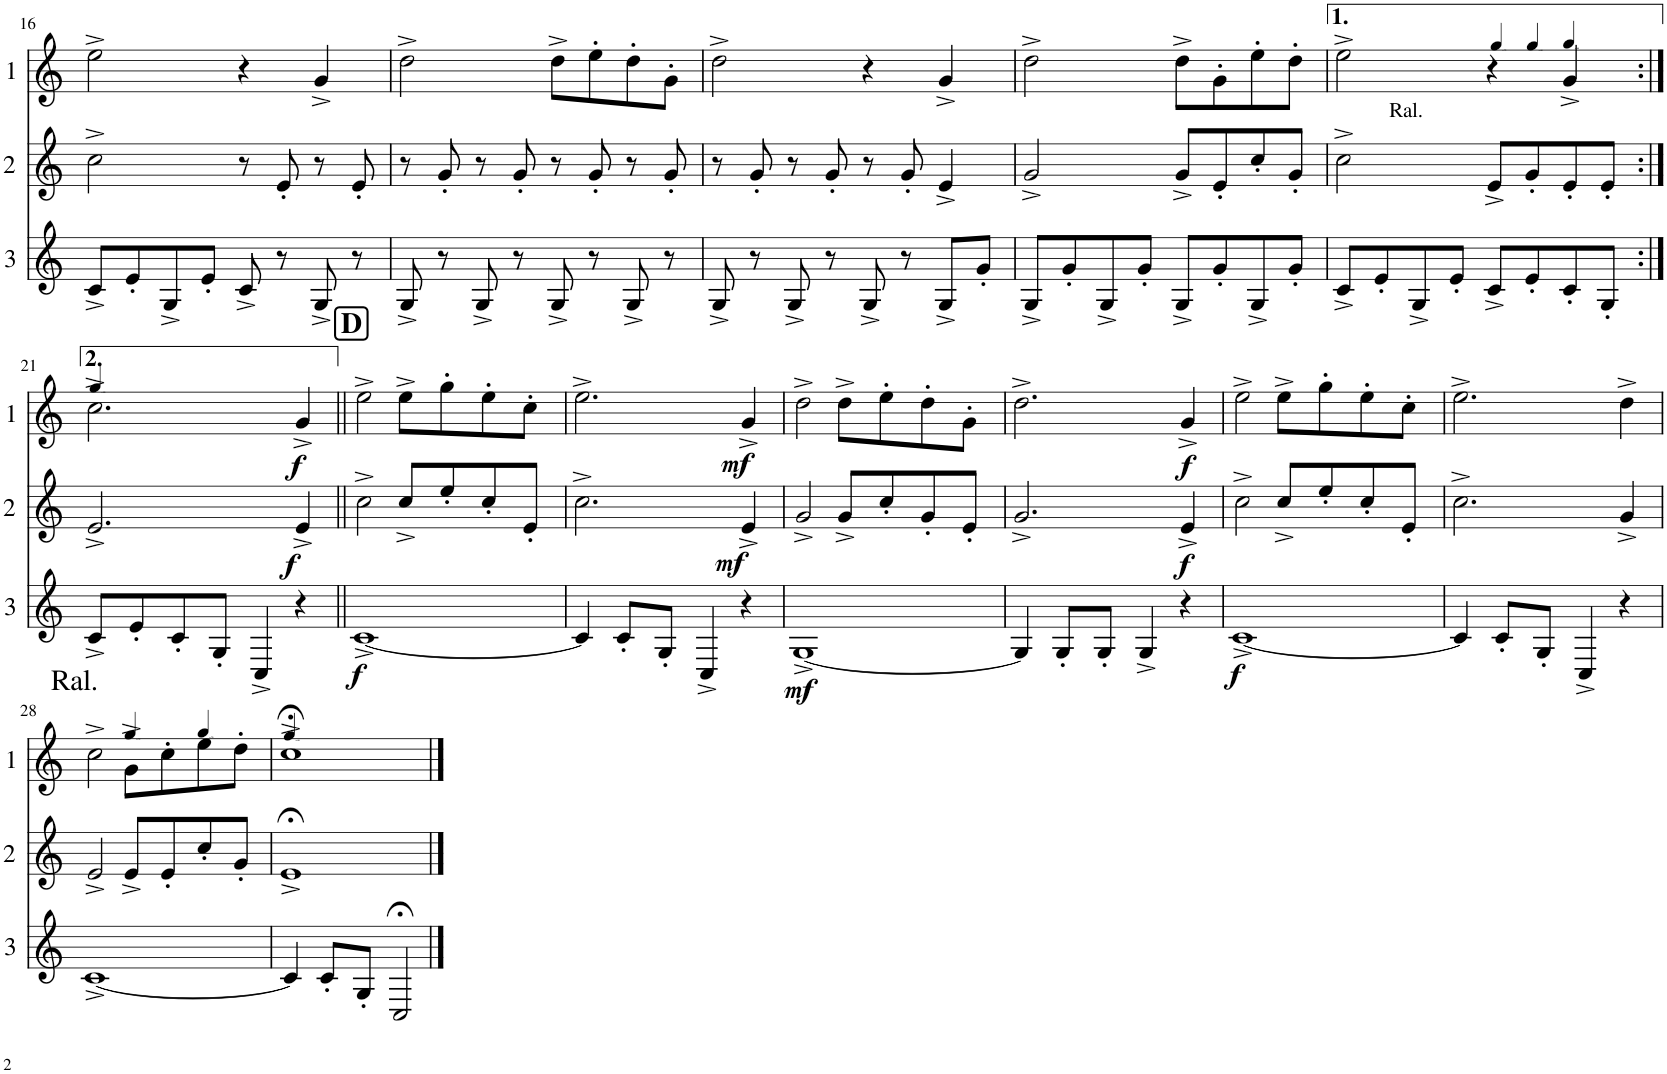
**kern	**dynam	**kern	**dynam	**kern	**dynam
*part3	*part3	*part2	*part2	*part1	*part1
*staff3	*staff3	*staff2	*staff2	*staff1	*staff1
*I"Cor 3	*	*I"Cor 2	*	*I"Cor 1	*
!!LO:PB:g=z
*clefG2	*	*clefG2	*	*clefG2	*
*Trd4c7	*	*Trd4c7	*	*Trd4c7	*
*k[]	*	*k[]	*	*k[]	*
*M4/4	*	*M4/4	*	*M4/4	*
=16	=16	=16	=16	=16	=16
8c^/L	.	2cc^\	.	2ee^\	.
8e'/	.	.	.	.	.
8G^/	.	.	.	.	.
8e'/J	.	.	.	.	.
8c^/	.	8r	.	4r	.
8r	.	8e'/	.	.	.
8G^/	.	8r	.	4g^/	.
8r	.	8e'/	.	.	.
=17	=17	=17	=17	=17	=17
8G^/	.	8r	.	2dd^\	.
8r	.	8g'/	.	.	.
8G^/	.	8r	.	.	.
8r	.	8g'/	.	.	.
8G^/	.	8r	.	8dd^\L	.
8r	.	8g'/	.	8ee'\	.
8G^/	.	8r	.	8dd'\	.
8r	.	8g'/	.	8g'\J	.
=18	=18	=18	=18	=18	=18
8G^/	.	8r	.	2dd^\	.
8r	.	8g'/	.	.	.
8G^/	.	8r	.	.	.
8r	.	8g'/	.	.	.
8G^/	.	8r	.	4r	.
8r	.	8g'/	.	.	.
8G^/L	.	4e^/	.	4g^/	.
8g'/J	.	.	.	.	.
=19	=19	=19	=19	=19	=19
8G^/L	.	2g^/	.	2dd^\	.
8g'/	.	.	.	.	.
8G^/	.	.	.	.	.
8g'/J	.	.	.	.	.
8G^/L	.	8g^/L	.	8dd^\L	.
8g'/	.	8e'/	.	8g'\	.
8G^/	.	8cc'/	.	8ee'\	.
8g'/J	.	8g'/J	.	8dd'\J	.
=20	=20	=20	=20	=20	=20
!	!	!LO:TX:a:t=Ral.	!	!	!
*	*	*	*	*^	*
8c^/L	.	2cc^\	.	2ee^\	2ryy	.
8e'/	.	.	.	.	.	.
8G^/	.	.	.	.	.	.
8e'/J	.	.	.	.	.	.
*	*	*	*	*MM72	*	*
8c^/L	.	8e^/L	.	4r	8ryy	.
*	*	*	*	*MM66	*	*
8e'/	.	8g'/	.	.	4.ryy	.
*	*	*	*	*MM60	*	*
8c'/	.	8e'/	.	4g^/	.	.
8G'/J	.	8e'/J	.	.	.	.
*	*	*	*	*v	*v	*
!!LO:LB:g=z
=21:|!	=21:|!	=21:|!	=21:|!	=21:|!	=21:|!
*	*	*	*	*MM80	*
8c^/L	.	2.e^/	.	2.cc^\	.
8e'/	.	.	.	.	.
8c'/	.	.	.	.	.
8G'/J	.	.	.	.	.
4C^/	.	.	.	.	.
!	!	!	!LO:DY:b	!	!LO:DY:b
4r	.	4e^/	f	4g^/	f
!!LO:REH:place=s1:a:B:cj:fs=14:t=D
=22||	=22||	=22||	=22||	=22||	=22||
!	!LO:DY:b	!	!	!	!
[1c^	f	2cc^\	.	2ee^\	.
.	.	8cc^/L	.	8ee^\L	.
.	.	8ee'/	.	8gg'\	.
.	.	8cc'/	.	8ee'\	.
.	.	8e'/J	.	8cc'\J	.
=23	=23	=23	=23	=23	=23
4c/]	.	2.cc^\	.	2.ee^\	.
8c'/L	.	.	.	.	.
8G'/J	.	.	.	.	.
4C^/	.	.	.	.	.
!	!	!	!LO:DY:b	!	!LO:DY:b
4r	.	4e^/	mf	4g^/	mf
=24	=24	=24	=24	=24	=24
!	!LO:DY:b	!	!	!	!
[1G^	mf	2g^/	.	2dd^\	.
.	.	8g^/L	.	8dd^\L	.
.	.	8cc'/	.	8ee'\	.
.	.	8g'/	.	8dd'\	.
.	.	8e'/J	.	8g'\J	.
=25	=25	=25	=25	=25	=25
4G/]	.	2.g^/	.	2.dd^\	.
8G'/L	.	.	.	.	.
8G'/J	.	.	.	.	.
4G^/	.	.	.	.	.
!	!	!	!LO:DY:b	!	!LO:DY:b
4r	.	4e^/	f	4g^/	f
=26	=26	=26	=26	=26	=26
!	!LO:DY:b	!	!	!	!
[1c^	f	2cc^\	.	2ee^\	.
.	.	8cc^/L	.	8ee^\L	.
.	.	8ee'/	.	8gg'\	.
.	.	8cc'/	.	8ee'\	.
.	.	8e'/J	.	8cc'\J	.
=27	=27	=27	=27	=27	=27
4c/]	.	2.cc^\	.	2.ee^\	.
8c'/L	.	.	.	.	.
8G'/J	.	.	.	.	.
4C^/	.	.	.	.	.
4r	.	4g^/	.	4dd^\	.
!!LO:LB:g=z
=28	=28	=28	=28	=28	=28
!	!	!	!	!LO:TX:a:t=Ral.	!
[1c^	.	2e^/	.	2cc^\	.
*	*	*	*	*MM75	*
.	.	8e^/L	.	8g^\L	.
.	.	8e'/	.	8cc'\	.
*	*	*	*	*MM70	*
.	.	8cc'/	.	8ee'\	.
.	.	8g'/J	.	8dd'\J	.
=29	=29	=29	=29	=29	=29
*	*	*	*	*MM60	*
4c/]	.	1e;<^	.	1cc;<^	.
8c'/L	.	.	.	.	.
8G'/J	.	.	.	.	.
2C;</	.	.	.	.	.
==	==	==	==	==	==
*-	*-	*-	*-	*-	*-
